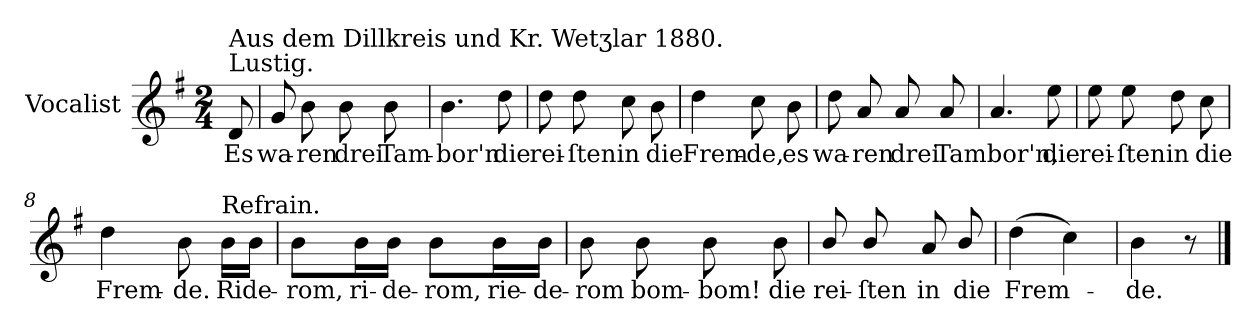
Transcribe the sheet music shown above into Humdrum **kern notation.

**kern	**text
*part1	*part1
*staff1	*staff1
*I"Vocalist	*
*k[f#]	*
*G:	*
*M2/4	*
=	=
!LO:TX:a:t=Lustig.	!
!LO:TX:a:t=Aus dem Dillkreis und Kr. Wetʒlar 1880.	!
8d	Es
=1	=1
8g	wa-
8b	-ren
8b	drei
8b	Tam-
=2	=2
4.b	-bor'n
8dd	die
=3	=3
8dd	rei-
8dd	-ſten
8cc	in
8b	die
=4	=4
4dd	Frem-
8cc	-de,
8b	es
=5	=5
8dd	wa-
8a	-ren
8a	drei
8a	Tambor'n,
=6	=6
4.a	.
8ee	die
=7	=7
8ee	rei-
8ee	-ſten
8dd	in
8cc	die
=8	=8
4dd	Frem-
8b	-de.
!LO:TX:a:t=Refrain.	!
16bLL	Ride-
16bJJ	.
=9	=9
8bL	-rom,
16bL	ri-
16bJJ	-de-
8bL	-rom,
16bL	rie-
16bJJ	-de-
=10	=10
8b	-rom
8b	bom-
8b	-bom!
8b	die
=11	=11
8b/	rei-
8b/	-ſten
8a	in
8b/	die
=12	=12
(4dd	Frem-
4cc)	.
=13	=13
4b	-de.
8r	.
==	==
*-	*-
